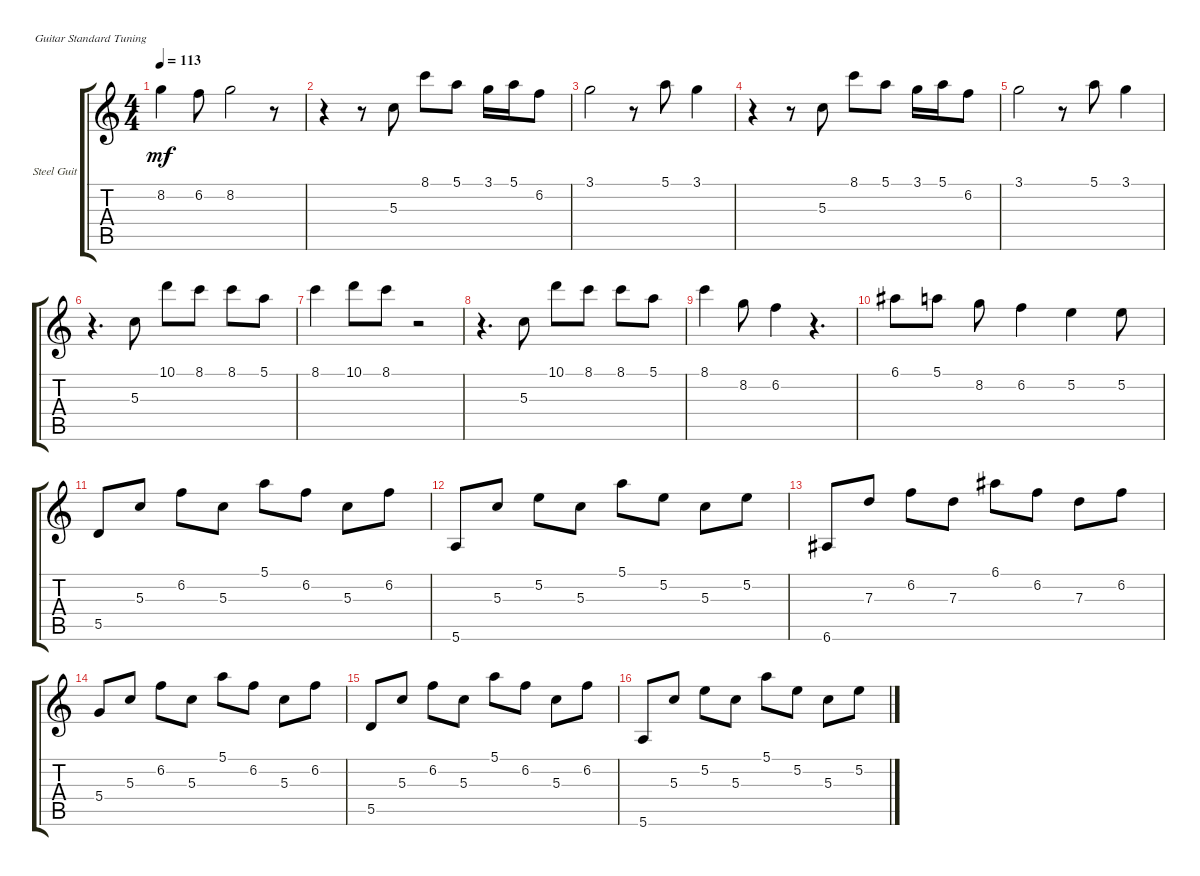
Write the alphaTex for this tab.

\defaultSystemsLayout 4
\bracketExtendMode groupsimilarinstruments
\firstSystemTrackNameOrientation horizontal
\otherSystemsTrackNameOrientation horizontal
\track ("Steel Guitar" "Steel Guit") {instrument acousticguitarsteel}
\staff {score tabs}
\tuning (E4 B3 G3 D3 A2 E2)
\ts (4 4)
\tempo 113
\clef g2
\ks c
8.2.4{dy mf} 6.2.8 8.2.2 r.8 |
r.4 r.8 5.3.8 8.1.8 5.1.8 3.1.16 5.1.16 6.2.8 |
3.1.2 r.8 5.1.8 3.1.4 |
r.4 r.8 5.3.8 8.1.8 5.1.8 3.1.16 5.1.16 6.2.8 |
3.1.2 r.8 5.1.8 3.1.4 |
r.4{d} 5.3.8 10.1.8 8.1.8 8.1.8 5.1.8 |
8.1.4 10.1.8 8.1.8 r.2 |
r.4{d} 5.3.8 10.1.8 8.1.8 8.1.8 5.1.8 |
8.1.4 8.2.8 6.2.4 r.4{d} |
6.1.8 5.1.8 8.2.8 6.2.4 5.2.4 5.2.8 |
5.5.8 5.3.8 6.2.8 5.3.8 5.1.8 6.2.8 5.3.8 6.2.8 |
5.6.8 5.3.8 5.2.8 5.3.8 5.1.8 5.2.8 5.3.8 5.2.8 |
6.6.8 7.3.8 6.2.8 7.3.8 6.1.8 6.2.8 7.3.8 6.2.8 |
5.4.8 5.3.8 6.2.8 5.3.8 5.1.8 6.2.8 5.3.8 6.2.8 |
5.5.8 5.3.8 6.2.8 5.3.8 5.1.8 6.2.8 5.3.8 6.2.8 |
5.6.8 5.3.8 5.2.8 5.3.8 5.1.8 5.2.8 5.3.8 5.2.8
